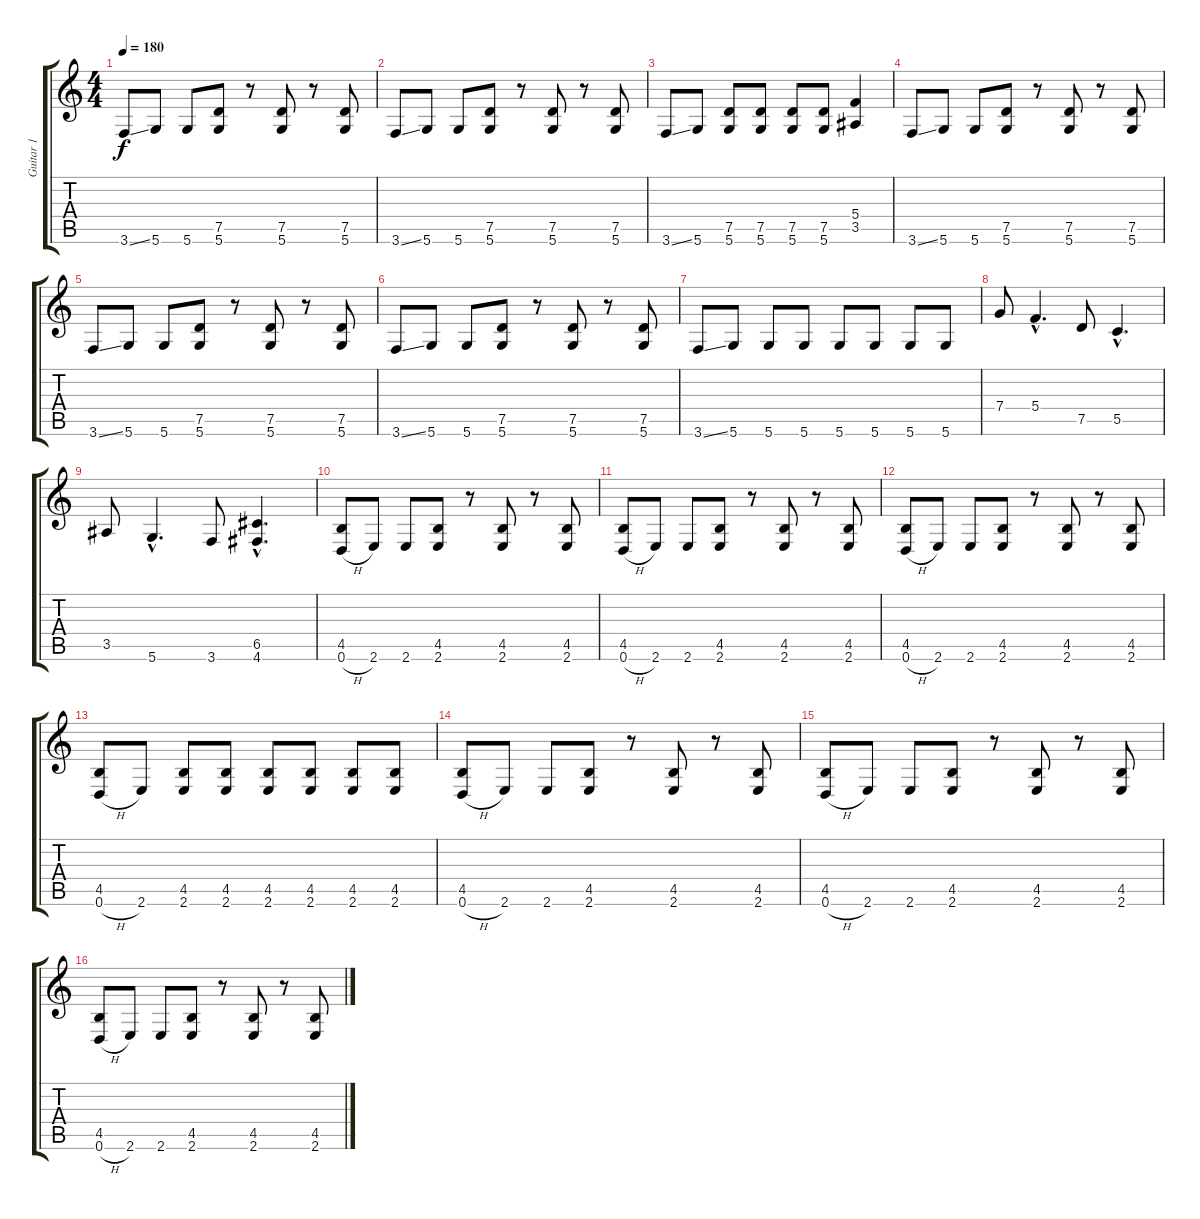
\track ("Guitar 1" "Guitar 1") {instrument distortionguitar}
\staff {score tabs}
\tuning (D4 A3 F3 C3 G2 D2) {hide}
\ts (4 4)
\tempo 180
\clef g2
\ks c
3.6{ss}.8{dy f} 5.6.8 5.6.8 (7.5 5.6).8 r.8 (7.5 5.6).8 r.8 (7.5 5.6).8 |
3.6{ss}.8 5.6.8 5.6.8 (7.5 5.6).8 r.8 (7.5 5.6).8 r.8 (7.5 5.6).8 |
3.6{ss}.8 5.6.8 (7.5 5.6).8 (7.5 5.6).8 (7.5 5.6).8 (7.5 5.6).8 (5.4 3.5).4 |
3.6{ss}.8 5.6.8 5.6.8 (7.5 5.6).8 r.8 (7.5 5.6).8 r.8 (7.5 5.6).8 |
3.6{ss}.8 5.6.8 5.6.8 (7.5 5.6).8 r.8 (7.5 5.6).8 r.8 (7.5 5.6).8 |
3.6{ss}.8 5.6.8 5.6.8 (7.5 5.6).8 r.8 (7.5 5.6).8 r.8 (7.5 5.6).8 |
3.6{ss}.8 5.6.8 5.6.8 5.6.8 5.6.8 5.6.8 5.6.8 5.6.8 |
7.4.8 5.4{hac}.4{d} 7.5.8 5.5{hac}.4{d} |
3.5.8 5.6{hac}.4{d} 3.6.8 (6.5{hac} 4.6{hac}).4{d} |
(4.5 0.6{h}).8 2.6.8 2.6.8 (4.5 2.6).8 r.8 (4.5 2.6).8 r.8 (4.5 2.6).8 |
(4.5 0.6{h}).8 2.6.8 2.6.8 (4.5 2.6).8 r.8 (4.5 2.6).8 r.8 (4.5 2.6).8 |
(4.5 0.6{h}).8 2.6.8 2.6.8 (4.5 2.6).8 r.8 (4.5 2.6).8 r.8 (4.5 2.6).8 |
(4.5 0.6{h}).8 2.6.8 (4.5 2.6).8 (4.5 2.6).8 (4.5 2.6).8 (4.5 2.6).8 (4.5 2.6).8 (4.5 2.6).8 |
(4.5 0.6{h}).8 2.6.8 2.6.8 (4.5 2.6).8 r.8 (4.5 2.6).8 r.8 (4.5 2.6).8 |
(4.5 0.6{h}).8 2.6.8 2.6.8 (4.5 2.6).8 r.8 (4.5 2.6).8 r.8 (4.5 2.6).8 |
(4.5 0.6{h}).8 2.6.8 2.6.8 (4.5 2.6).8 r.8 (4.5 2.6).8 r.8 (4.5 2.6).8
